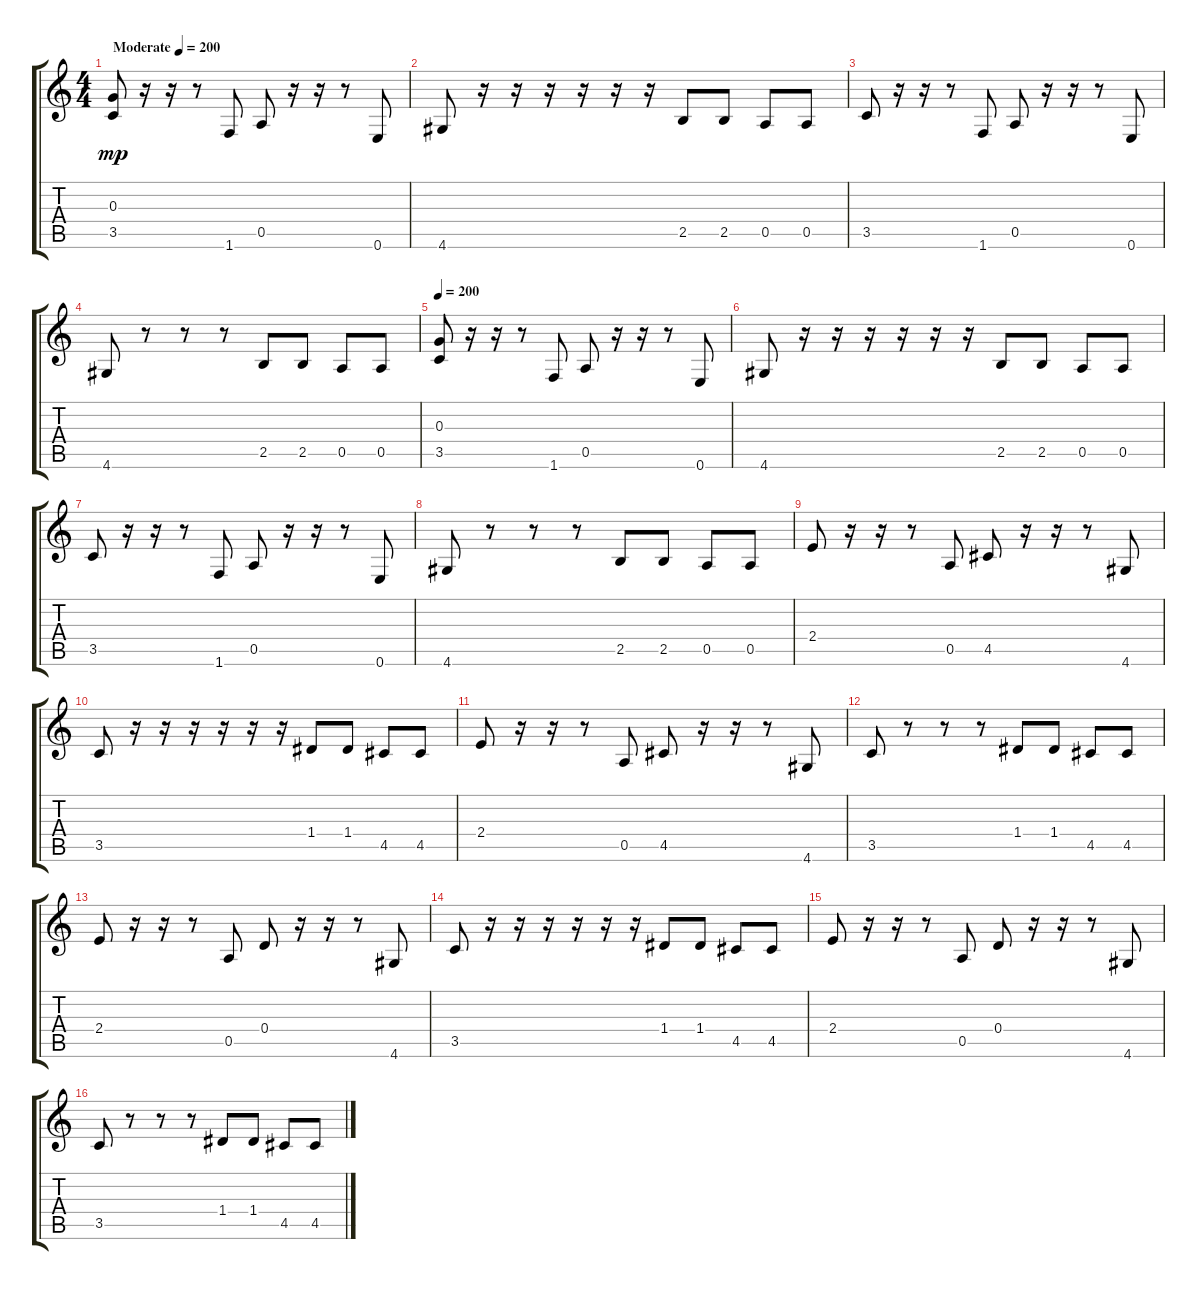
\track "" {instrument distortionguitar}
\staff {score tabs}
\tuning (E4 B3 G3 D3 A2 E2) {hide}
\ts (4 4)
\tempo (200 "Moderate")
\clef g2
\ks c
(0.3 3.5).8{dy mp instrument distortionguitar} r.16 r.16 r.8 1.6.8 0.5.8 r.16 r.16 r.8 0.6.8 |
4.6.8 r.16 r.16 r.16 r.16 r.16 r.16 2.5.8 2.5.8 0.5.8 0.5.8 |
3.5.8 r.16 r.16 r.8 1.6.8 0.5.8 r.16 r.16 r.8 0.6.8 |
4.6.8 r.8 r.8 r.8 2.5.8 2.5.8 0.5.8 0.5.8 |
\tempo 200
(0.3 3.5).8 r.16 r.16 r.8 1.6.8 0.5.8 r.16 r.16 r.8 0.6.8 |
4.6.8 r.16 r.16 r.16 r.16 r.16 r.16 2.5.8 2.5.8 0.5.8 0.5.8 |
3.5.8 r.16 r.16 r.8 1.6.8 0.5.8 r.16 r.16 r.8 0.6.8 |
4.6.8 r.8 r.8 r.8 2.5.8 2.5.8 0.5.8 0.5.8 |
2.4.8 r.16 r.16 r.8 0.5.8 4.5.8 r.16 r.16 r.8 4.6.8 |
3.5.8 r.16 r.16 r.16 r.16 r.16 r.16 1.4.8 1.4.8 4.5.8 4.5.8 |
2.4.8 r.16 r.16 r.8 0.5.8 4.5.8 r.16 r.16 r.8 4.6.8 |
3.5.8 r.8 r.8 r.8 1.4.8 1.4.8 4.5.8 4.5.8 |
2.4.8 r.16 r.16 r.8 0.5.8 0.4.8 r.16 r.16 r.8 4.6.8 |
3.5.8 r.16 r.16 r.16 r.16 r.16 r.16 1.4.8 1.4.8 4.5.8 4.5.8 |
2.4.8 r.16 r.16 r.8 0.5.8 0.4.8 r.16 r.16 r.8 4.6.8 |
3.5.8 r.8 r.8 r.8 1.4.8 1.4.8 4.5.8 4.5.8
